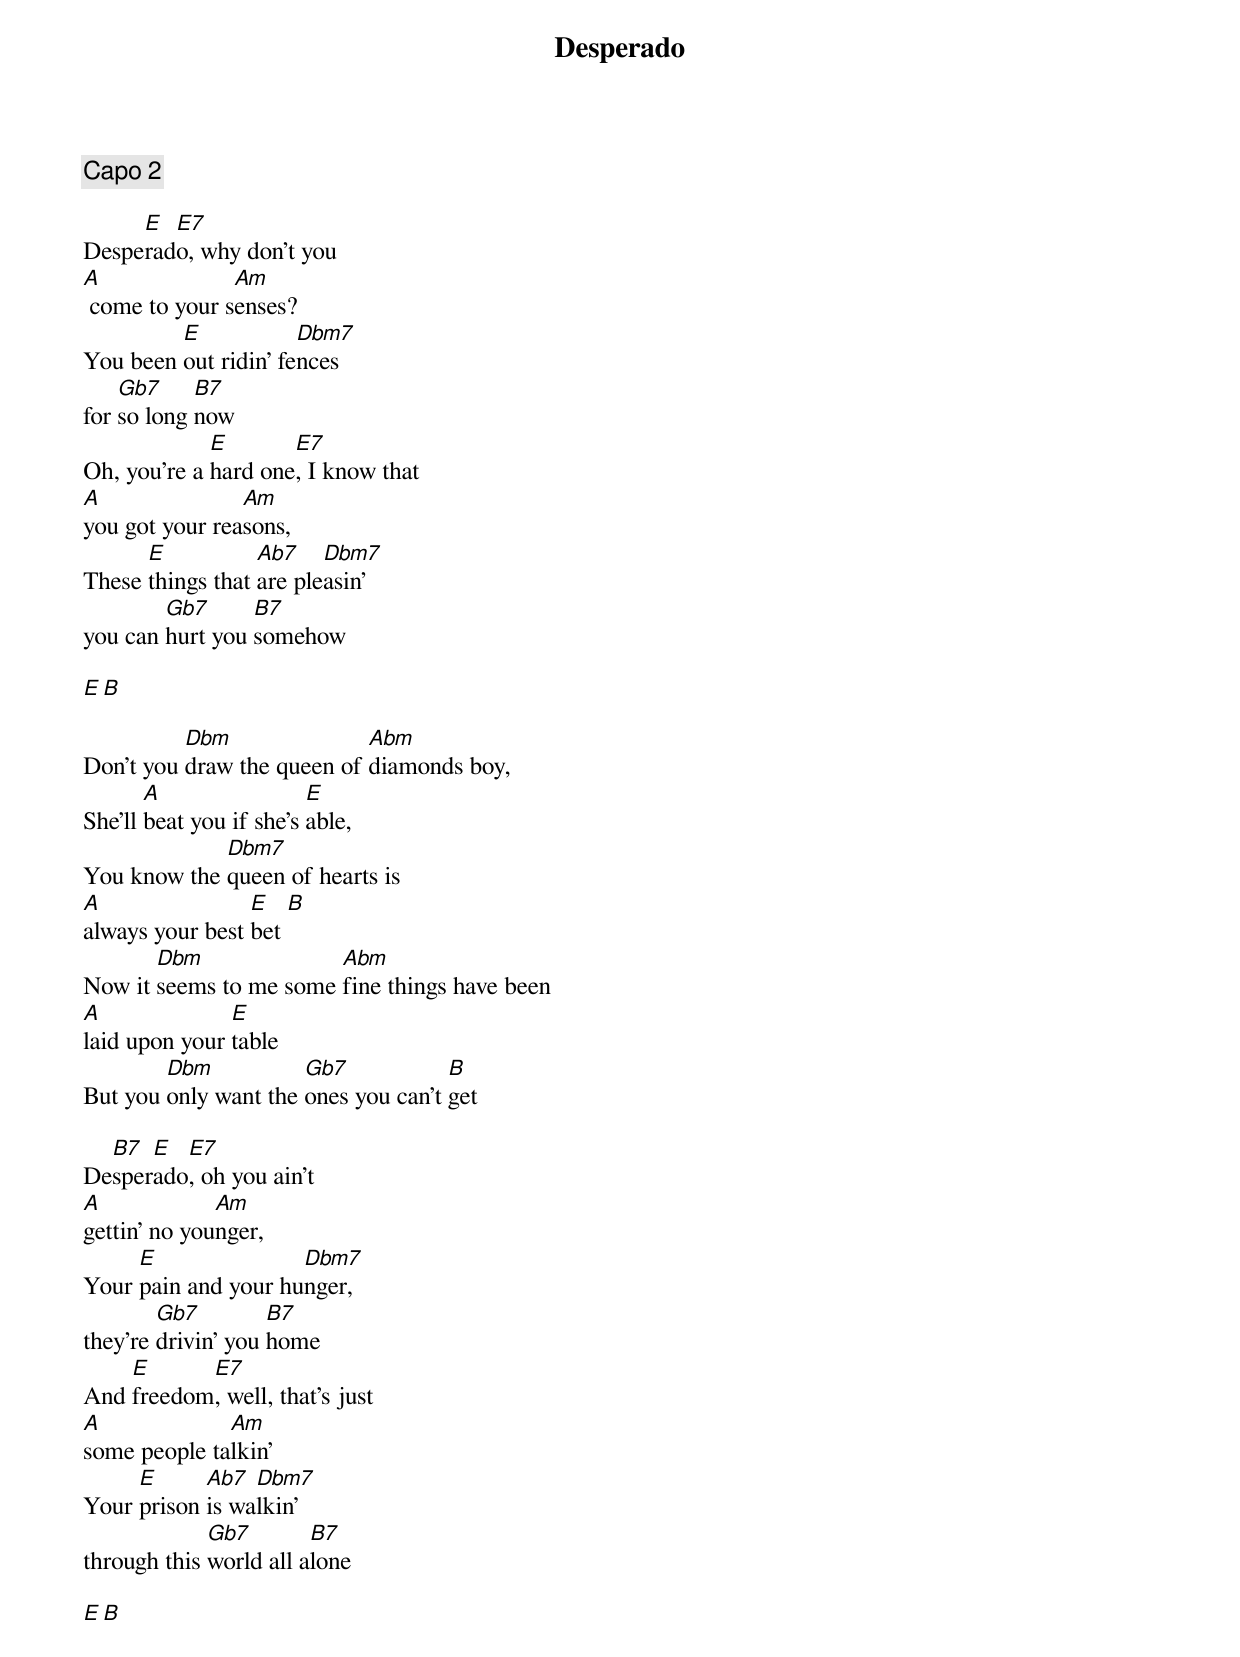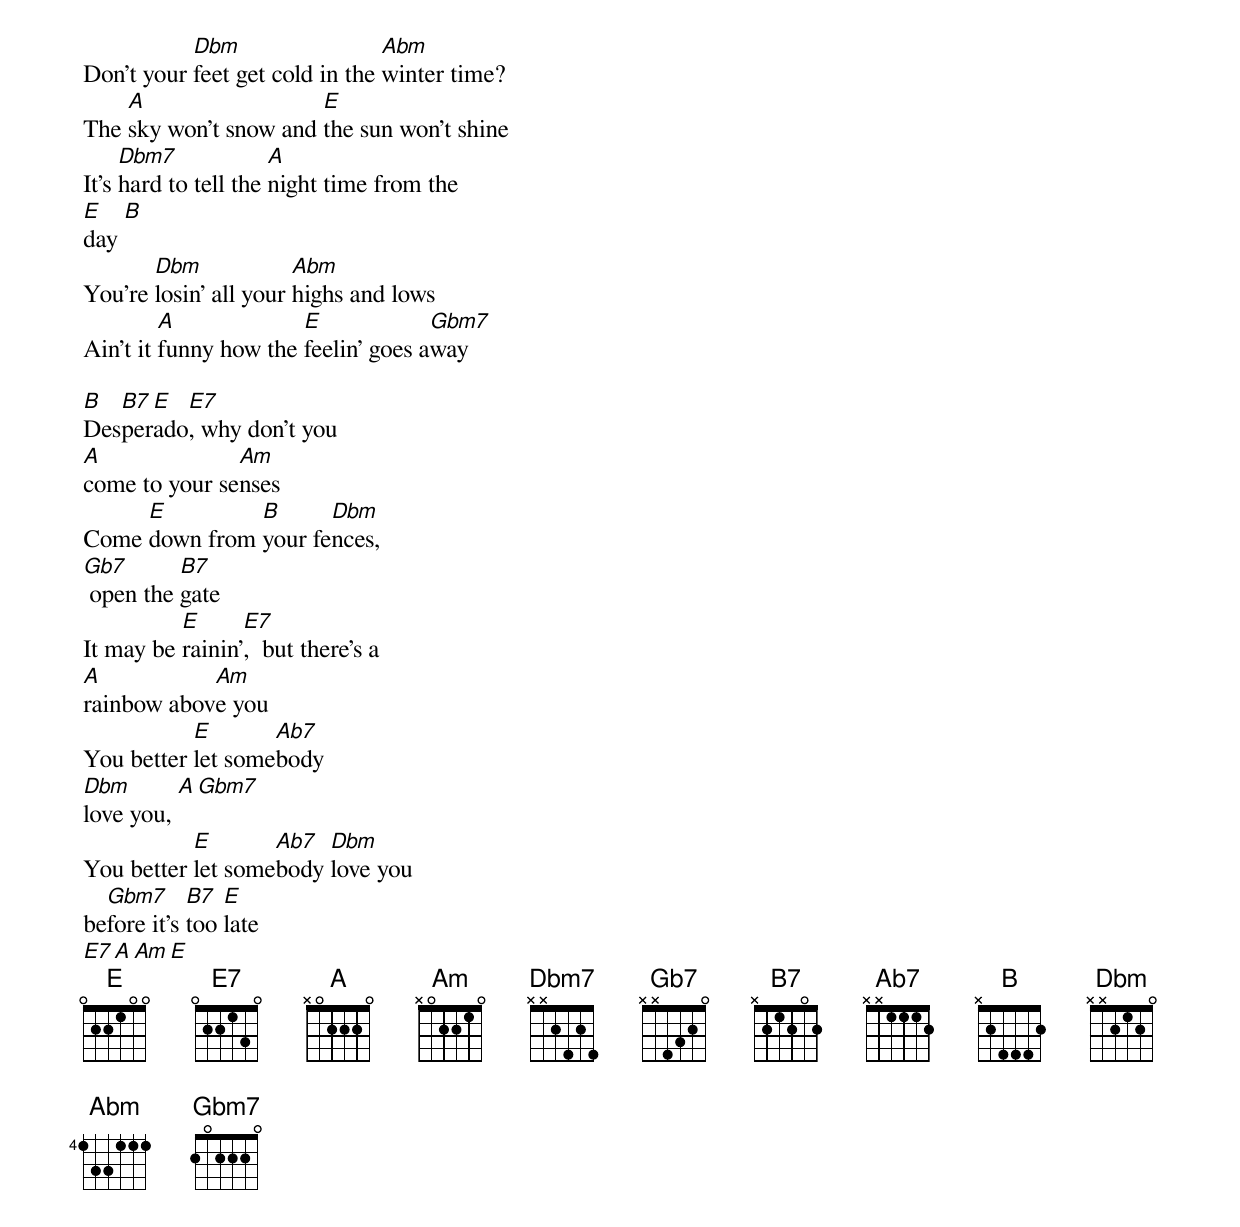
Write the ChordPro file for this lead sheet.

{title:Desperado}
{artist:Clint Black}
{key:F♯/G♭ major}
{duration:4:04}
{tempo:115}
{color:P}

{comment: Capo 2}

Despe[E]rad[E7]o, why don't you
[A] come to your s[Am]enses?
You been [E]out ridin' fe[Dbm7]nces
for [Gb7]so long [B7]now
Oh, you're a [E]hard one[E7], I know that
[A]you got your rea[Am]sons,
These [E]things that [Ab7]are ple[Dbm7]asin'
you can [Gb7]hurt you [B7]somehow

[E][B]

Don't you [Dbm]draw the queen of [Abm]diamonds boy,
She'll [A]beat you if she's [E]able,
You know the [Dbm7]queen of hearts is
[A]always your best [E]bet [B]
Now it [Dbm]seems to me some [Abm]fine things have been
[A]laid upon your [E]table
But you [Dbm]only want the [Gb7]ones you can't [B]get

De[B7]sper[E]ado[E7], oh you ain't
[A]gettin' no you[Am]nger,
Your [E]pain and your hu[Dbm7]nger,
they're [Gb7]drivin' you [B7]home
And [E]freedom[E7], well, that's just
[A]some people ta[Am]lkin'
Your [E]prison [Ab7]is wa[Dbm7]lkin'
through this [Gb7]world all a[B7]lone

[E][B]

Don't your [Dbm]feet get cold in the [Abm]winter time?
The [A]sky won't snow and [E]the sun won't shine
It's [Dbm7]hard to tell the [A]night time from the
[E]day [B]
You're [Dbm]losin' all your [Abm]highs and lows
Ain't it [A]funny how the [E]feelin' goes a[Gbm7]way

[B]Des[B7]per[E]ado[E7], why don't you
[A]come to your se[Am]nses
Come [E]down from [B]your fe[Dbm]nces,
[Gb7] open the [B7]gate
It may be [E]rainin'[E7],  but there's a
[A]rainbow abov[Am]e you
You better [E]let some[Ab7]body
[Dbm]love you, [A][Gbm7]
You better [E]let some[Ab7]body [Dbm]love you
be[Gbm7]fore it's [B7]too [E]late
[E7][A][Am][E]
